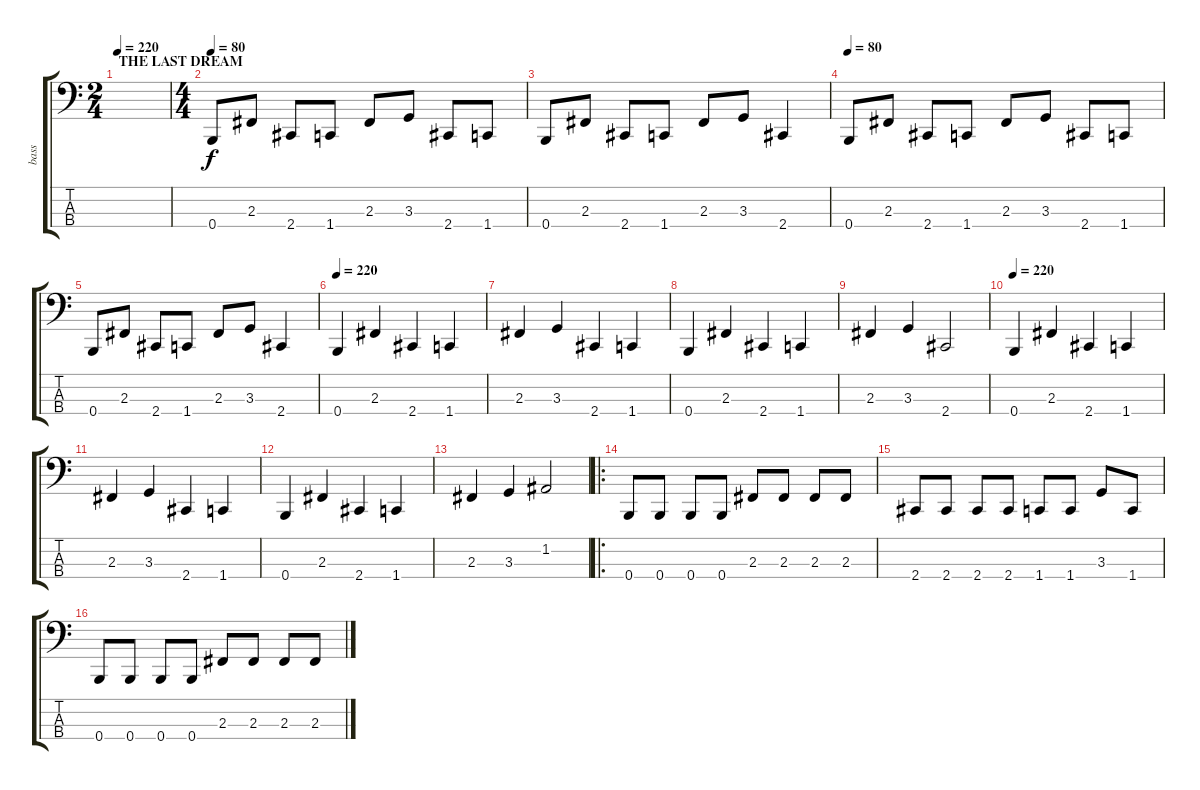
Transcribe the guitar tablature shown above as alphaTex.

\track ("bass" "bass") {instrument electricbassfinger}
\staff {score tabs}
\tuning (D2 A1 E1 B0) {hide}
\ts (2 4)
\section ("" "THE LAST DREAM")
\tempo 220
\tempo 80
\tempo 220
\clef f4
\ks c
|
\ts (4 4)
\tempo 80
0.4.8 2.3.8 2.4.8 1.4.8 2.3.8 3.3.8 2.4.8 1.4.8 |
0.4.8 2.3.8 2.4.8 1.4.8 2.3.8 3.3.8 2.4.4 |
\tempo 80
0.4.8 2.3.8 2.4.8 1.4.8 2.3.8 3.3.8 2.4.8 1.4.8 |
0.4.8 2.3.8 2.4.8 1.4.8 2.3.8 3.3.8 2.4.4 |
\tempo 220
0.4.4 2.3.4 2.4.4 1.4.4 |
2.3.4 3.3.4 2.4.4 1.4.4 |
0.4.4 2.3.4 2.4.4 1.4.4 |
2.3.4 3.3.4 2.4.2 |
\tempo 220
0.4.4 2.3.4 2.4.4 1.4.4 |
2.3.4 3.3.4 2.4.4 1.4.4 |
0.4.4 2.3.4 2.4.4 1.4.4 |
2.3.4 3.3.4 1.2.2 |
\ro
0.4.8 0.4.8 0.4.8 0.4.8 2.3.8 2.3.8 2.3.8 2.3.8 |
2.4.8 2.4.8 2.4.8 2.4.8 1.4.8 1.4.8 3.3.8 1.4.8 |
0.4.8 0.4.8 0.4.8 0.4.8 2.3.8 2.3.8 2.3.8 2.3.8
